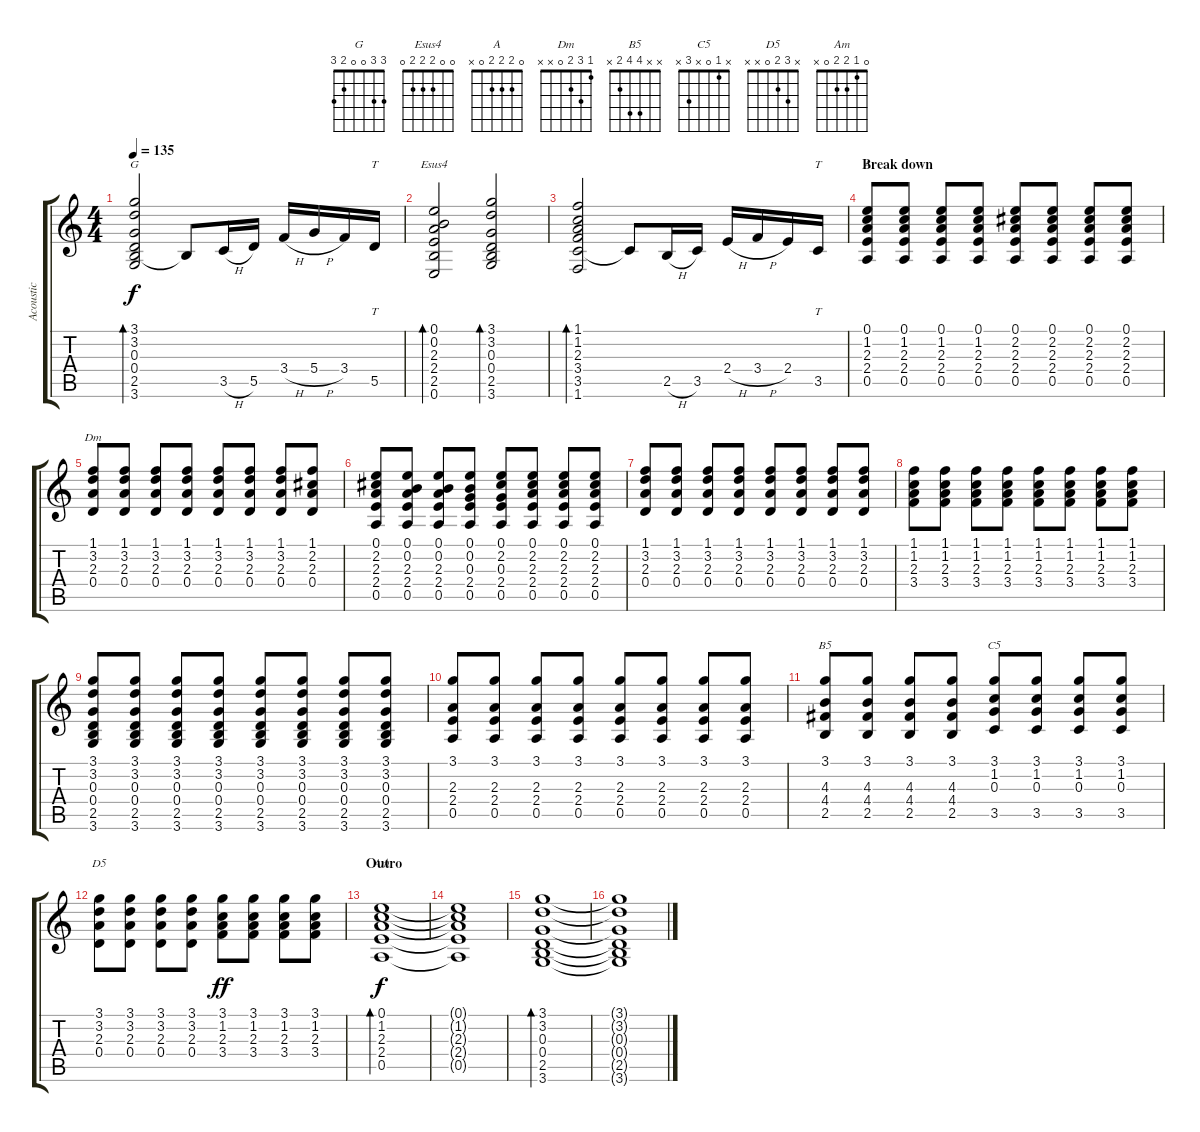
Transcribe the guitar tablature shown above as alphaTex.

\track ("Acoustic" "Acoustic") {instrument acousticguitarnylon}
\staff {score tabs}
\tuning (E4 B3 G3 D3 A2 E2) {hide}
\chord ("G" 3 3 0 0 2 3)
\chord ("Esus4" 0 0 2 2 2 0)
\chord ("A" 0 2 2 2 0 x)
\chord ("Dm" 1 3 2 0 x x)
\chord ("B5" x x 4 4 2 x)
\chord ("C5" x 1 0 x 3 x)
\chord ("D5" x 3 2 0 x x)
\chord ("Am" 0 1 2 2 0 x)
\ts (4 4)
\tempo 135
\clef g2
\ks c
(3.1 3.2 0.3 0.4 2.5 3.6).2{bd 480 ch "G" dy f} 2.5{t}.8 3.5{h}.16 5.5.16 3.4{h}.16 5.4{h}.16 3.4.16 5.5.16{tt} |
(0.1 0.2 2.3 2.4 2.5 0.6).2{bd 480 ch "Esus4"} (3.1 3.2 0.3 0.4 2.5 3.6).2{bd 480} |
(1.1 1.2 2.3 3.4 3.5 1.6).2{bd 480} 3.5{t}.8 2.5{h}.16 3.5.16 2.4{h}.16 3.4{h}.16 2.4.16 3.5.16{tt} |
\section ("" "Break down")
(0.1 1.2 2.3 2.4 0.5).8{ch "A"} (0.1 1.2 2.3 2.4 0.5).8 (0.1 1.2 2.3 2.4 0.5).8 (0.1 1.2 2.3 2.4 0.5).8 (0.1 2.2 2.3 2.4 0.5).8 (0.1 2.2 2.3 2.4 0.5).8 (0.1 2.2 2.3 2.4 0.5).8 (0.1 2.2 2.3 2.4 0.5).8 |
(1.1 3.2 2.3 0.4).8{ch "Dm"} (1.1 3.2 2.3 0.4).8 (1.1 3.2 2.3 0.4).8 (1.1 3.2 2.3 0.4).8 (1.1 3.2 2.3 0.4).8 (1.1 3.2 2.3 0.4).8 (1.1 3.2 2.3 0.4).8 (1.1 2.2 2.3 0.4).8 |
(0.1 2.2 2.3 2.4 0.5).8 (0.1 0.2 2.3 2.4 0.5).8 (0.1 0.2 2.3 2.4 0.5).8 (0.1 0.2 0.3 2.4 0.5).8 (0.1 2.2 0.3 2.4 0.5).8 (0.1 2.2 2.3 2.4 0.5).8 (0.1 2.2 2.3 2.4 0.5).8 (0.1 2.2 2.3 2.4 0.5).8 |
(1.1 3.2 2.3 0.4).8 (1.1 3.2 2.3 0.4).8 (1.1 3.2 2.3 0.4).8 (1.1 3.2 2.3 0.4).8 (1.1 3.2 2.3 0.4).8 (1.1 3.2 2.3 0.4).8 (1.1 3.2 2.3 0.4).8 (1.1 3.2 2.3 0.4).8 |
(1.1 1.2 2.3 3.4).8 (1.1 1.2 2.3 3.4).8 (1.1 1.2 2.3 3.4).8 (1.1 1.2 2.3 3.4).8 (1.1 1.2 2.3 3.4).8 (1.1 1.2 2.3 3.4).8 (1.1 1.2 2.3 3.4).8 (1.1 1.2 2.3 3.4).8 |
(3.1 3.2 0.3 0.4 2.5 3.6).8 (3.1 3.2 0.3 0.4 2.5 3.6).8 (3.1 3.2 0.3 0.4 2.5 3.6).8 (3.1 3.2 0.3 0.4 2.5 3.6).8 (3.1 3.2 0.3 0.4 2.5 3.6).8 (3.1 3.2 0.3 0.4 2.5 3.6).8 (3.1 3.2 0.3 0.4 2.5 3.6).8 (3.1 3.2 0.3 0.4 2.5 3.6).8 |
(3.1 2.3 2.4 0.5).8 (3.1 2.3 2.4 0.5).8 (3.1 2.3 2.4 0.5).8 (3.1 2.3 2.4 0.5).8 (3.1 2.3 2.4 0.5).8 (3.1 2.3 2.4 0.5).8 (3.1 2.3 2.4 0.5).8 (3.1 2.3 2.4 0.5).8 |
(3.1 4.3 4.4 2.5).8{ch "B5"} (3.1 4.3 4.4 2.5).8 (3.1 4.3 4.4 2.5).8 (3.1 4.3 4.4 2.5).8 (3.1 1.2 0.3 3.5).8{ch "C5"} (3.1 1.2 0.3 3.5).8 (3.1 1.2 0.3 3.5).8 (3.1 1.2 0.3 3.5).8 |
(3.1 3.2 2.3 0.4).8{ch "D5"} (3.1 3.2 2.3 0.4).8 (3.1 3.2 2.3 0.4).8 (3.1 3.2 2.3 0.4).8 (3.1 1.2 2.3 3.4).8{dy ff} (3.1 1.2 2.3 3.4).8 (3.1 1.2 2.3 3.4).8 (3.1 1.2 2.3 3.4).8 |
\section ("" "Outro")
(0.1 1.2 2.3 2.4 0.5).1{bd 480 ch "Am" dy f} |
(0.1{t} 1.2{t} 2.3{t} 2.4{t} 0.5{t}).1 |
(3.1 3.2 0.3 0.4 2.5 3.6).1{bd 480} |
(3.1{t} 3.2{t} 0.3{t} 0.4{t} 2.5{t} 3.6{t}).1
